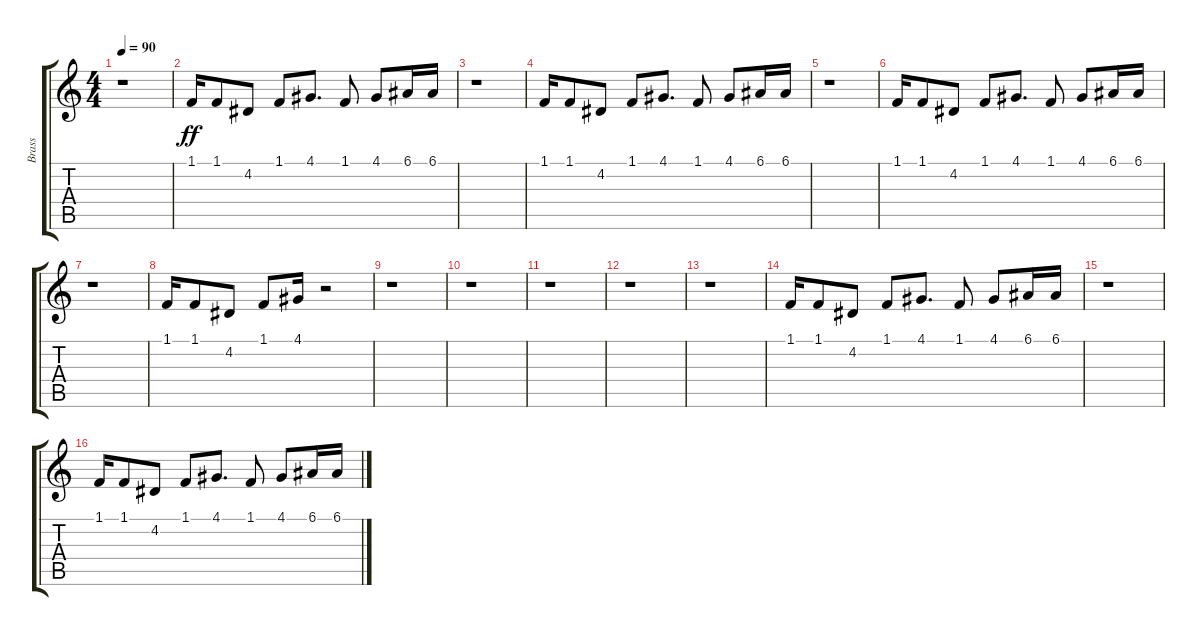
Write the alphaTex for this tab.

\track ("Brass" "Brass") {instrument brasssection}
\staff {score tabs}
\tuning (E4 B3 G3 D3 A2 E2) {hide}
\ts (4 4)
\tempo 90
\clef g2
\ks c
r.1{dy ff} |
1.1.16 1.1.8 4.2.8 1.1.8 4.1.8{d} 1.1.8 4.1.8 6.1.16 6.1.16 |
r.1 |
1.1.16 1.1.8 4.2.8 1.1.8 4.1.8{d} 1.1.8 4.1.8 6.1.16 6.1.16 |
r.1 |
1.1.16 1.1.8 4.2.8 1.1.8 4.1.8{d} 1.1.8 4.1.8 6.1.16 6.1.16 |
r.1 |
1.1.16 1.1.8 4.2.8 1.1.8 4.1.16 r.2 |
r.1 |
r.1 |
r.1 |
r.1 |
r.1 |
1.1.16 1.1.8 4.2.8 1.1.8 4.1.8{d} 1.1.8 4.1.8 6.1.16 6.1.16 |
r.1 |
1.1.16 1.1.8 4.2.8 1.1.8 4.1.8{d} 1.1.8 4.1.8 6.1.16 6.1.16
